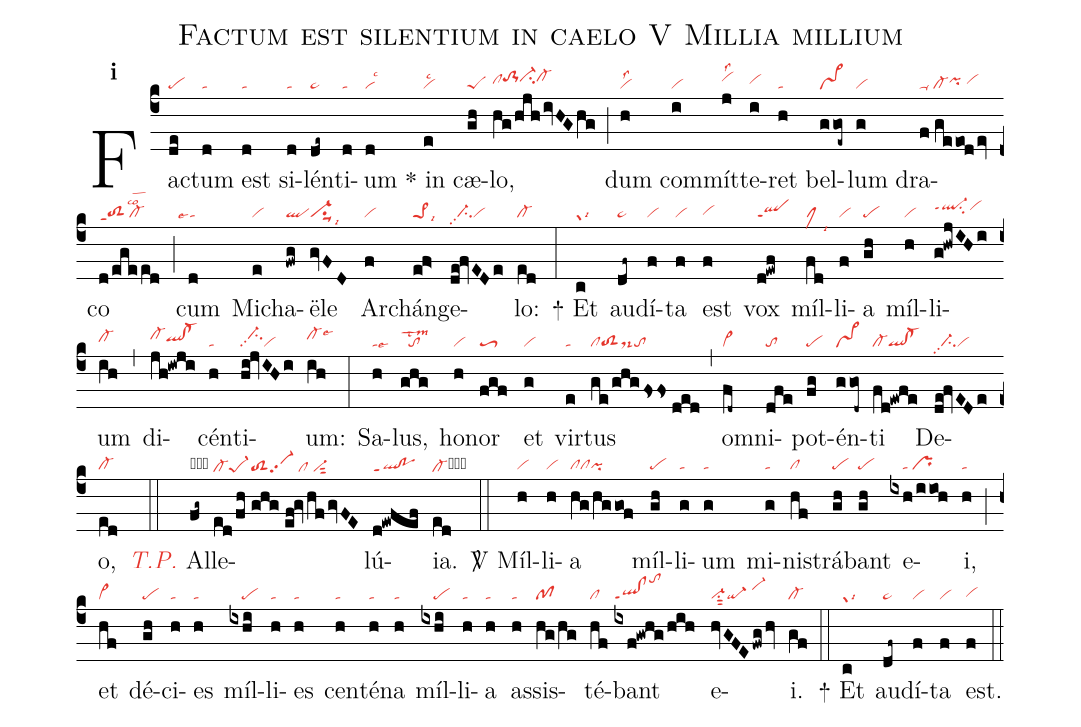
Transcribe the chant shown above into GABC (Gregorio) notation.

name:Factum est silentium in caelo V Millia millium;
office-part:re;
mode:1;
nabc-lines:1;
%%
initial-style: 1;
name: Factum est silentium in caelo... alleluia;
mode: 1;
office-part: Responsorium;
annotation: Resp.;
annotation: i;
nabc-lines: 1;
%%
(c4) Fac(de|pe)tum(d|ta) est(d|ta) si(d|ta)lén(de~|pe~)ti(d|ta)um(d|vilsc3) <sp>*</sp> in(e|vilsc2) cæ(gh|peS)lo,(hg/hjh/ivHG/hg|clhhto-1hici-hicl-hi) (;) dum(h|vilss2) com(i|vi)mít(j|vihilss2)te(i|vihh)ret(h|ta) bel(ggoe~|vs>)lum(g|vi) dra(f//geeod/ev|ta-/cl-pihh/vihh)co(d/egeed|toS2ppt1cl-lsco2) (;) cum(d|```talse4) Mi(e|vi)cha(fwg|ql)ële(gvFD|vi-su1suu1lsi9) Arch(f|vi)án(ef>|pe>1lsi9)ge(de!fvEDe|//ci-pp2vi)lo:(ed|cl-) (:)

<sp>+</sp> Et(c|grlsi3) au(df~|pe~)dí(f|vi)ta(f|vi) est(f|vihg) vox(d!ewf|qlppt1) míl(fd|clMlsi9)li(f|vi)a(gh|pe) míl(h|vi)li(g!hwjIHi|ql-hippt1su2vihi)um(ih|cl-hh) (,) di(jh!iwji|cl-hiqlhh!cl-hh)cén(h|ta)ti(hi!jvIHi|//ci-hipp2vi)um:(ih|cl-hilse6) (:) Sa(h|talse6)lus,(ghg|tolstm2) ho(h|vi)nor(fgf|toS3) et(g|vi) vir(e|ta)tus(ge/ghgfsfs//ded|cltoS2ds-to) (,) om(fd~|vi>)ni(dfe|to)pot(fg|pe)én(ggod~|vs>)ti(fd!ewfe|cl-ql!cl-) De(de!fvEDe|//ci-pp2vi)o,(ed|cl-) (::)
<i><c>T.P.</c></i> Al(fg~|obpe~he)le(ed/fh//ghg//ef@gv/hf/gvFE|cl-hepe-1hetoS2hevi-hepp2/clhe/vi-hesut2)lú(d!ewfef|qlhe!poheppt1){ia}.(ed|cl-hecb) (::)

<sp>V/</sp> Míl(h|vi)li(h|vi)a(hg/hggof|clclpi) míl(gh|pe)li(g|ta)um(g|ta) mi(g|ta)nis(hf|cl)trá(gh|pe)bant(gh|pe) e(ixh/iioh|////ta/pr)i,(h|ta) (;) et(hf|vi>) dé(gh|pe)ci(h|ta)es(h|ta) míl(ixhi|////pe)li(h|ta)es(h|ta) cen(h|ta)té(h|ta)na(h|ta) míl(ixhi|////pe)li(h|ta)a(h|ta) as(h|ta)sis(hg/hg|pf)té(hf|cl)bant(ixf!gwhg/hih|ql!clppt1tohm) e(hvGFE/fwghv|vi-su1sut2qi-/vi-hj)i.(gf|cl-) (::)

<sp>+</sp> Et(c|grlsi3) au(df~|pe~)dí(f|vi)ta(f|vi) est.(f|vihg) (::)
